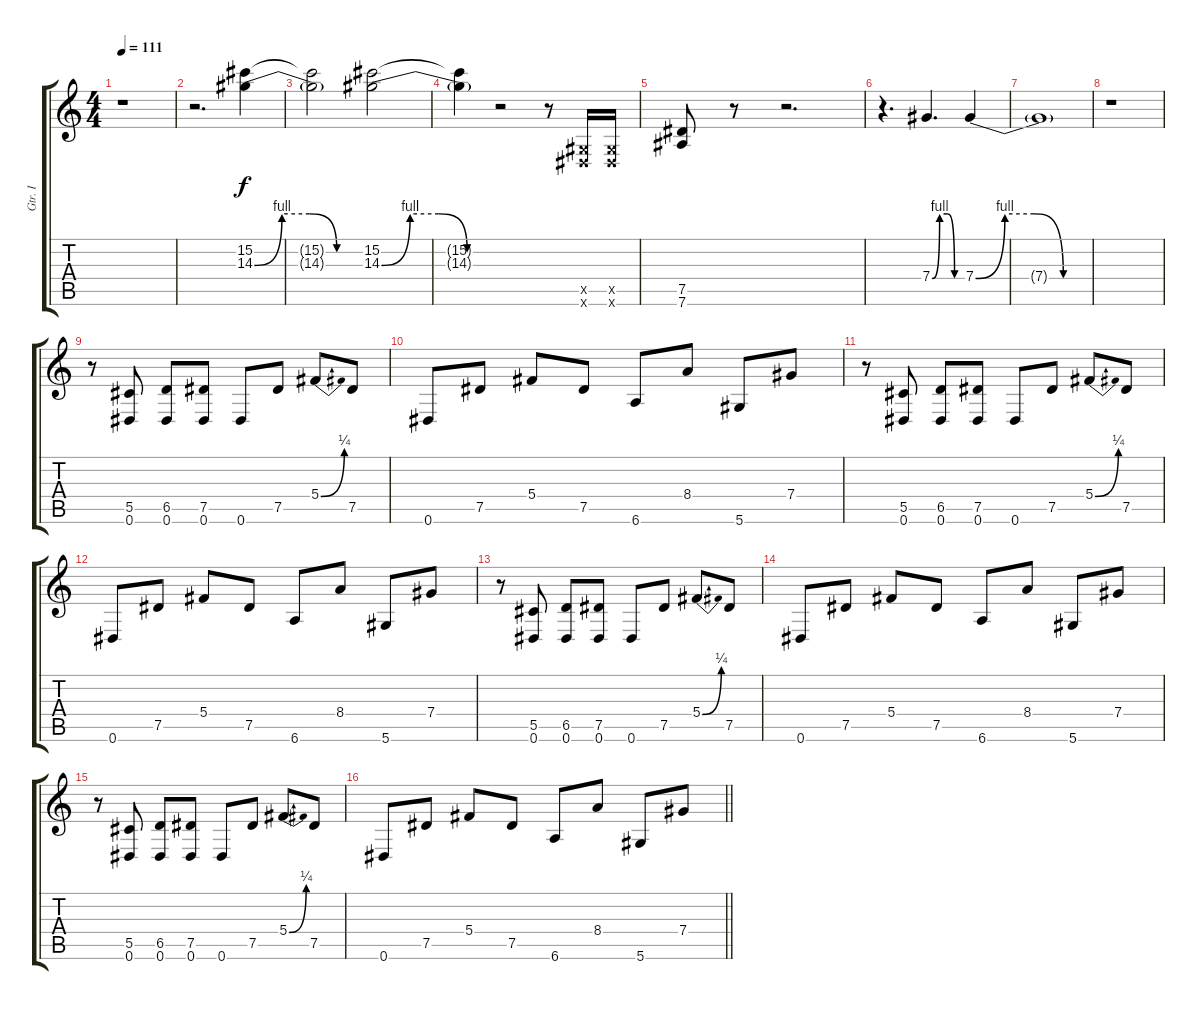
\track ("Gtr. I" "Gtr. I") {instrument distortionguitar}
\staff {score tabs}
\tuning (Eb4 Bb3 Gb3 Db3 Ab2 Eb2) {hide}
\ts (4 4)
\tempo 111
\clef g2
\ks c
r.1{dy f instrument distortionguitar} |
r.2{d} (15.2 14.3{be (custom 0 0 15 4 30 4 45 0 60 0)}).4 |
(15.2{t} 14.3{t}).2 (15.2 14.3{be (custom 0 0 15 4 30 4 45 0 60 0)}).2 |
(15.2{t} 14.3{t}).4 r.2 r.8 (0.5{x} 0.6{x}).16 (0.5{x} 0.6{x}).16 |
(7.5 7.6).8 r.8 r.2{d} |
r.4{d} 7.4{be (custom 0 0 15 4 30 4 45 0 60 0)}.4{d} 7.4{be (custom 0 0 15 4 30 4 45 0 60 0)}.4 |
7.4{t}.1 |
r.1 |
r.8 (5.5 0.6).8 (6.5 0.6).8 (7.5 0.6).8 0.6.8 7.5.8 5.4{be (bend 0 0 60 1)}.8 7.5.8 |
0.6.8 7.5.8 5.4.8 7.5.8 6.6.8 8.4.8 5.6.8 7.4.8 |
r.8 (5.5 0.6).8 (6.5 0.6).8 (7.5 0.6).8 0.6.8 7.5.8 5.4{be (bend 0 0 60 1)}.8 7.5.8 |
0.6.8 7.5.8 5.4.8 7.5.8 6.6.8 8.4.8 5.6.8 7.4.8 |
r.8 (5.5 0.6).8 (6.5 0.6).8 (7.5 0.6).8 0.6.8 7.5.8 5.4{be (bend 0 0 60 1)}.8 7.5.8 |
0.6.8 7.5.8 5.4.8 7.5.8 6.6.8 8.4.8 5.6.8 7.4.8 |
r.8 (5.5 0.6).8 (6.5 0.6).8 (7.5 0.6).8 0.6.8 7.5.8 5.4{be (bend 0 0 60 1)}.8 7.5.8 |
\barLineRight lightlight
0.6.8 7.5.8 5.4.8 7.5.8 6.6.8 8.4.8 5.6.8 7.4.8
